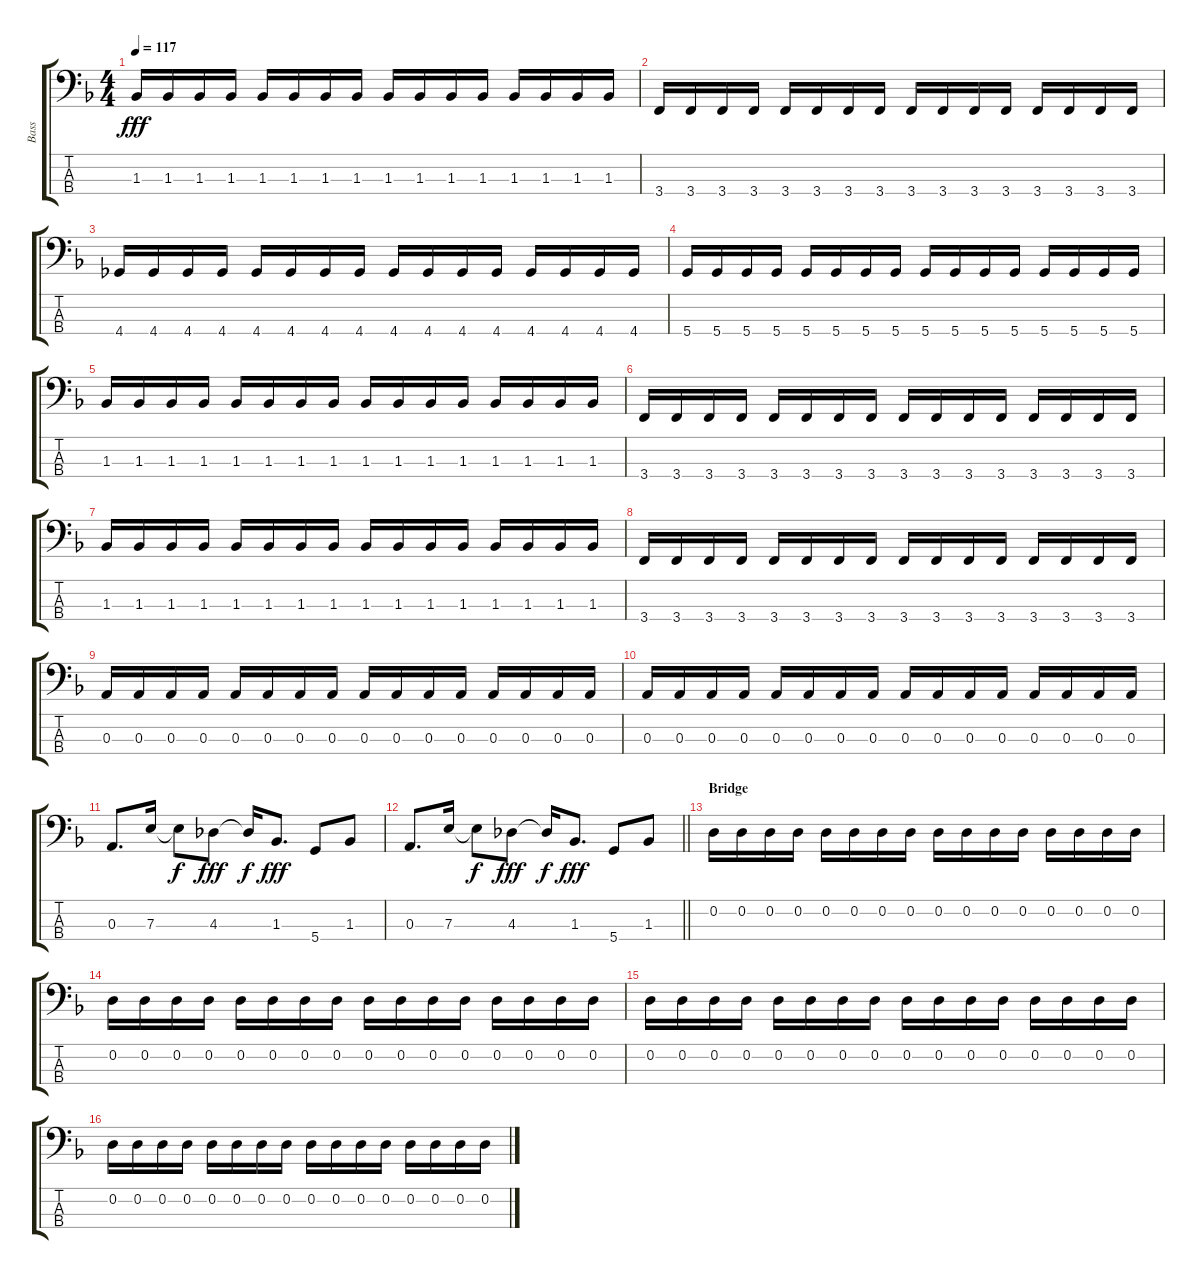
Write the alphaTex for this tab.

\track ("Bass" "Bass") {instrument electricbassfinger}
\staff {score tabs}
\tuning (G2 D2 A1 D1) {hide}
\ts (4 4)
\tempo 117
\clef f4
\ks f
1.3.16{dy fff} 1.3.16 1.3.16 1.3.16 1.3.16 1.3.16 1.3.16 1.3.16 1.3.16 1.3.16 1.3.16 1.3.16 1.3.16 1.3.16 1.3.16 1.3.16 |
3.4.16 3.4.16 3.4.16 3.4.16 3.4.16 3.4.16 3.4.16 3.4.16 3.4.16 3.4.16 3.4.16 3.4.16 3.4.16 3.4.16 3.4.16 3.4.16 |
4.4.16 4.4.16 4.4.16 4.4.16 4.4.16 4.4.16 4.4.16 4.4.16 4.4.16 4.4.16 4.4.16 4.4.16 4.4.16 4.4.16 4.4.16 4.4.16 |
5.4.16 5.4.16 5.4.16 5.4.16 5.4.16 5.4.16 5.4.16 5.4.16 5.4.16 5.4.16 5.4.16 5.4.16 5.4.16 5.4.16 5.4.16 5.4.16 |
1.3.16 1.3.16 1.3.16 1.3.16 1.3.16 1.3.16 1.3.16 1.3.16 1.3.16 1.3.16 1.3.16 1.3.16 1.3.16 1.3.16 1.3.16 1.3.16 |
3.4.16 3.4.16 3.4.16 3.4.16 3.4.16 3.4.16 3.4.16 3.4.16 3.4.16 3.4.16 3.4.16 3.4.16 3.4.16 3.4.16 3.4.16 3.4.16 |
1.3.16 1.3.16 1.3.16 1.3.16 1.3.16 1.3.16 1.3.16 1.3.16 1.3.16 1.3.16 1.3.16 1.3.16 1.3.16 1.3.16 1.3.16 1.3.16 |
3.4.16 3.4.16 3.4.16 3.4.16 3.4.16 3.4.16 3.4.16 3.4.16 3.4.16 3.4.16 3.4.16 3.4.16 3.4.16 3.4.16 3.4.16 3.4.16 |
0.3.16 0.3.16 0.3.16 0.3.16 0.3.16 0.3.16 0.3.16 0.3.16 0.3.16 0.3.16 0.3.16 0.3.16 0.3.16 0.3.16 0.3.16 0.3.16 |
0.3.16 0.3.16 0.3.16 0.3.16 0.3.16 0.3.16 0.3.16 0.3.16 0.3.16 0.3.16 0.3.16 0.3.16 0.3.16 0.3.16 0.3.16 0.3.16 |
0.3.8{d} 7.3.16 7.3{t}.8{dy f} 4.3.8{dy fff} 4.3{t}.16{dy f} 1.3.8{d dy fff} 5.4.8 1.3.8 |
\barLineRight lightlight
0.3.8{d} 7.3.16 7.3{t}.8{dy f} 4.3.8{dy fff} 4.3{t}.16{dy f} 1.3.8{d dy fff} 5.4.8 1.3.8 |
\section ("" "Bridge")
0.2.16 0.2.16 0.2.16 0.2.16 0.2.16 0.2.16 0.2.16 0.2.16 0.2.16 0.2.16 0.2.16 0.2.16 0.2.16 0.2.16 0.2.16 0.2.16 |
0.2.16 0.2.16 0.2.16 0.2.16 0.2.16 0.2.16 0.2.16 0.2.16 0.2.16 0.2.16 0.2.16 0.2.16 0.2.16 0.2.16 0.2.16 0.2.16 |
0.2.16 0.2.16 0.2.16 0.2.16 0.2.16 0.2.16 0.2.16 0.2.16 0.2.16 0.2.16 0.2.16 0.2.16 0.2.16 0.2.16 0.2.16 0.2.16 |
0.2.16 0.2.16 0.2.16 0.2.16 0.2.16 0.2.16 0.2.16 0.2.16 0.2.16 0.2.16 0.2.16 0.2.16 0.2.16 0.2.16 0.2.16 0.2.16
